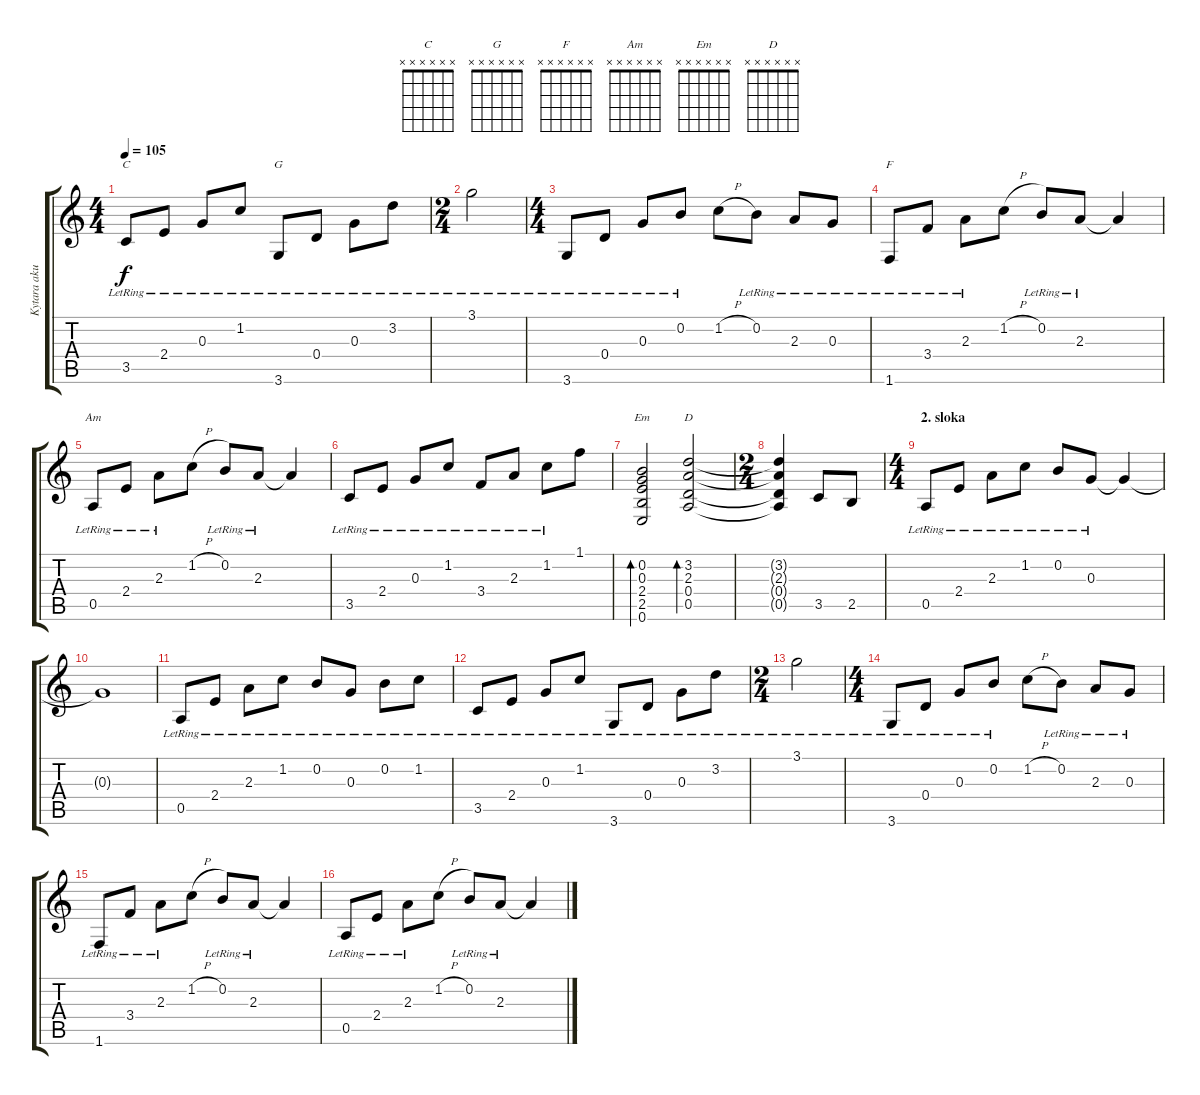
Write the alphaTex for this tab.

\track ("Kytara akusticka" "Kytara aku") {instrument acousticguitarsteel}
\staff {score tabs}
\tuning (E4 B3 G3 D3 A2 E2) {hide}
\chord ("C" x x x x x x)
\chord ("G" x x x x x x)
\chord ("F" x x x x x x)
\chord ("Am" x x x x x x)
\chord ("Em" x x x x x x)
\chord ("D" x x x x x x)
\ts (4 4)
\tempo 105
\clef g2
\ks c
3.5{lr}.8{ch "C" dy f} 2.4{lr}.8 0.3{lr}.8 1.2{lr}.8 3.6{lr}.8{ch "G"} 0.4{lr}.8 0.3{lr}.8 3.2{lr}.8 |
\ts (2 4)
3.1{lr}.2 |
\ts (4 4)
3.6{lr}.8 0.4{lr}.8 0.3{lr}.8 0.2{lr}.8 1.2{h}.8 0.2{lr}.8 2.3{lr}.8 0.3{lr}.8 |
1.6{lr}.8{ch "F"} 3.4{lr}.8 2.3{lr}.8 1.2{h}.8 0.2{lr}.8 2.3{lr}.8 2.3{t}.4 |
0.5{lr}.8{ch "Am"} 2.4{lr}.8 2.3{lr}.8 1.2{h}.8 0.2{lr}.8 2.3{lr}.8 2.3{t}.4 |
3.5{lr}.8 2.4{lr}.8 0.3{lr}.8 1.2{lr}.8 3.4{lr}.8 2.3{lr}.8 1.2{lr}.8 1.1.8 |
(0.2 0.3 2.4 2.5 0.6).2{bd 240 ch "Em"} (3.2 2.3 0.4 0.5).2{bd 240 ch "D"} |
\ts (2 4)
(3.2{t} 2.3{t} 0.4{t} 0.5{t}).4 3.5.8 2.5.8 |
\ts (4 4)
\section ("" "2. sloka")
0.5{lr}.8 2.4{lr}.8 2.3{lr}.8 1.2{lr}.8 0.2{lr}.8 0.3{lr}.8 0.3{t}.4 |
0.3{t}.1 |
0.5{lr}.8 2.4{lr}.8 2.3{lr}.8 1.2{lr}.8 0.2{lr}.8 0.3{lr}.8 0.2{lr}.8 1.2{lr}.8 |
3.5{lr}.8 2.4{lr}.8 0.3{lr}.8 1.2{lr}.8 3.6{lr}.8 0.4{lr}.8 0.3{lr}.8 3.2{lr}.8 |
\ts (2 4)
3.1{lr}.2 |
\ts (4 4)
3.6{lr}.8 0.4{lr}.8 0.3{lr}.8 0.2{lr}.8 1.2{h}.8 0.2{lr}.8 2.3{lr}.8 0.3{lr}.8 |
1.6{lr}.8 3.4{lr}.8 2.3{lr}.8 1.2{h}.8 0.2{lr}.8 2.3{lr}.8 2.3{t}.4 |
0.5{lr}.8 2.4{lr}.8 2.3{lr}.8 1.2{h}.8 0.2{lr}.8 2.3{lr}.8 2.3{t}.4
